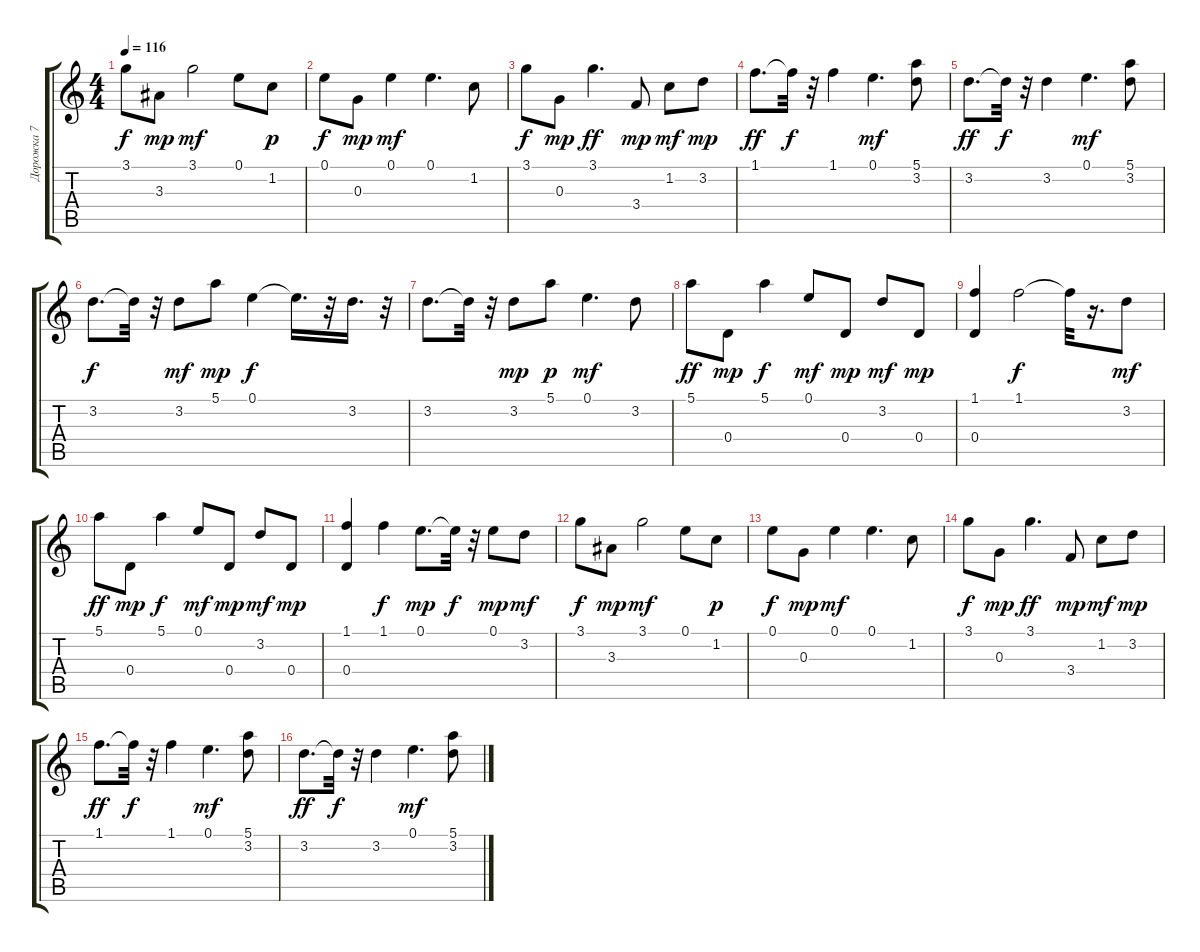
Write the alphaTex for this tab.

\track ("Дорожка 7" "Дорожка 7") {instrument acousticguitarnylon}
\staff {score tabs}
\tuning (E4 B3 G3 D3 A2 E2) {hide}
\ts (4 4)
\tempo 116
\clef g2
\ks c
3.1.8{dy f balance 0} 3.3.8{dy mp} 3.1.2{dy mf} 0.1.8{balance 16} 1.2.8{dy p} |
0.1.8{dy f} 0.3.8{dy mp balance 0} 0.1.4{dy mf} 0.1.4{d} 1.2.8{balance 16} |
3.1.8{dy f} 0.3.8{dy mp balance 0} 3.1.4{d dy ff} 3.4.8{dy mp balance 16} 1.2.8{dy mf} 3.2.8{dy mp} |
1.1.8{d dy ff balance 0} 1.1{t}.32{dy f} r.32 1.1.4{balance 0} 0.1.4{d dy mf balance 16} (5.1 3.2).8 |
3.2.8{d dy ff balance 0} 3.2{t}.32{dy f} r.32 3.2.4{balance 0} 0.1.4{d dy mf balance 16} (5.1 3.2).8 |
3.2.8{d dy f balance 0} 3.2{t}.32 r.32 3.2.8{dy mf} 5.1.8{dy mp} 0.1.4{dy f balance 16} 0.1{t}.16{d} r.32 3.2.16{d} r.32 |
3.2.8{d balance 0} 3.2{t}.32 r.32 3.2.8{dy mp} 5.1.8{dy p} 0.1.4{d dy mf balance 16} 3.2.8 |
5.1.8{dy ff} 0.4.8{dy mp balance 0} 5.1.4{dy f} 0.1.8{dy mf balance 16} 0.4.8{dy mp} 3.2.8{dy mf} 0.4.8{dy mp} |
(1.1 0.4).4 1.1.2{dy f} 1.1{t}.32 r.16{d} 3.2.8{dy mf balance 16} |
5.1.8{dy ff balance 0} 0.4.8{dy mp} 5.1.4{dy f} 0.1.8{dy mf} 0.4.8{dy mp balance 16} 3.2.8{dy mf} 0.4.8{dy mp} |
(1.1 0.4).4{balance 0} 1.1.4{dy f} 0.1.8{d dy mp} 0.1{t}.32{dy f} r.32 0.1.8{dy mp balance 16} 3.2.8{dy mf} |
3.1.8{dy f balance 0} 3.3.8{dy mp} 3.1.2{dy mf} 0.1.8{balance 16} 1.2.8{dy p} |
0.1.8{dy f} 0.3.8{dy mp balance 0} 0.1.4{dy mf} 0.1.4{d} 1.2.8{balance 16} |
3.1.8{dy f} 0.3.8{dy mp balance 0} 3.1.4{d dy ff} 3.4.8{dy mp balance 16} 1.2.8{dy mf} 3.2.8{dy mp} |
1.1.8{d dy ff balance 0} 1.1{t}.32{dy f} r.32 1.1.4{balance 0} 0.1.4{d dy mf balance 16} (5.1 3.2).8 |
3.2.8{d dy ff balance 0} 3.2{t}.32{dy f} r.32 3.2.4{balance 0} 0.1.4{d dy mf balance 16} (5.1 3.2).8
